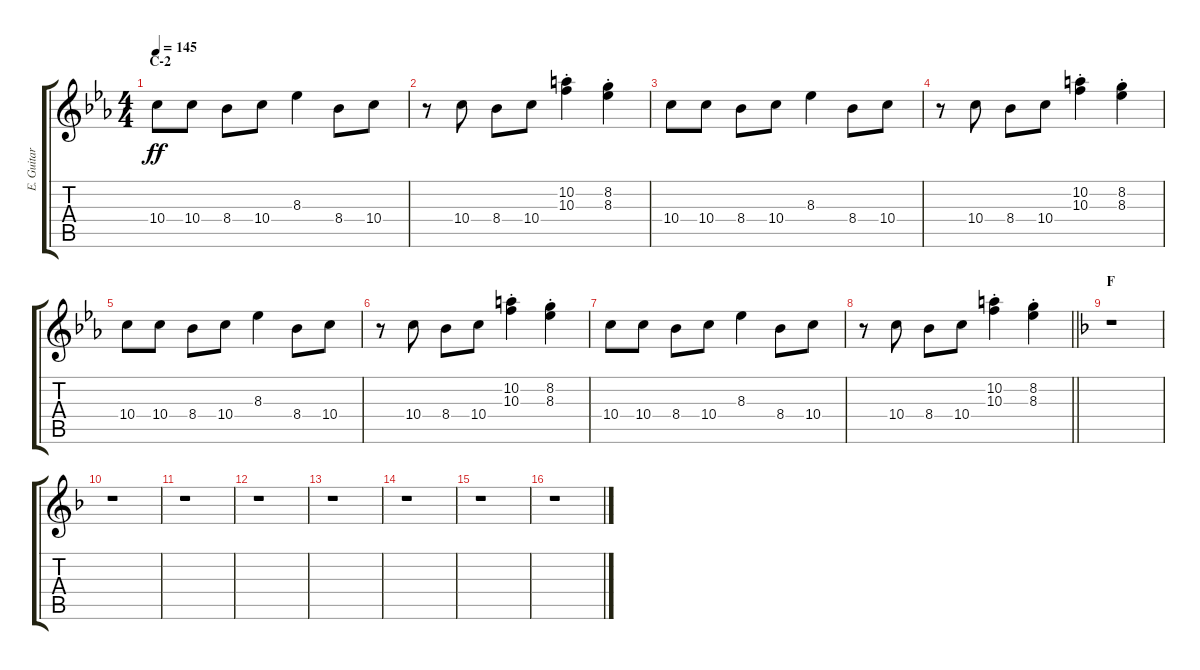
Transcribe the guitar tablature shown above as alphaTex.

\track ("E. Guitar III" "E. Guitar ") {instrument overdrivenguitar}
\staff {score tabs}
\tuning (E4 B3 G3 D3 A2 D2) {hide}
\ts (4 4)
\section ("" "C-2")
\tempo 145
\clef g2
\ks eb
10.4.8{dy ff} 10.4.8 8.4.8 10.4.8 8.3.4 8.4.8 10.4.8 |
r.8 10.4.8 8.4.8 10.4.8 (10.2{st} 10.3{st}).4 (8.2{st} 8.3{st}).4 |
10.4.8 10.4.8 8.4.8 10.4.8 8.3.4 8.4.8 10.4.8 |
r.8 10.4.8 8.4.8 10.4.8 (10.2{st} 10.3{st}).4 (8.2{st} 8.3{st}).4 |
10.4.8 10.4.8 8.4.8 10.4.8 8.3.4 8.4.8 10.4.8 |
r.8 10.4.8 8.4.8 10.4.8 (10.2{st} 10.3{st}).4 (8.2{st} 8.3{st}).4 |
10.4.8 10.4.8 8.4.8 10.4.8 8.3.4 8.4.8 10.4.8 |
\barLineRight lightlight
r.8 10.4.8 8.4.8 10.4.8 (10.2{st} 10.3{st}).4 (8.2{st} 8.3{st}).4 |
\section ("" "F")
\ks f
r.1 |
r.1 |
r.1 |
r.1 |
r.1 |
r.1 |
r.1 |
r.1
